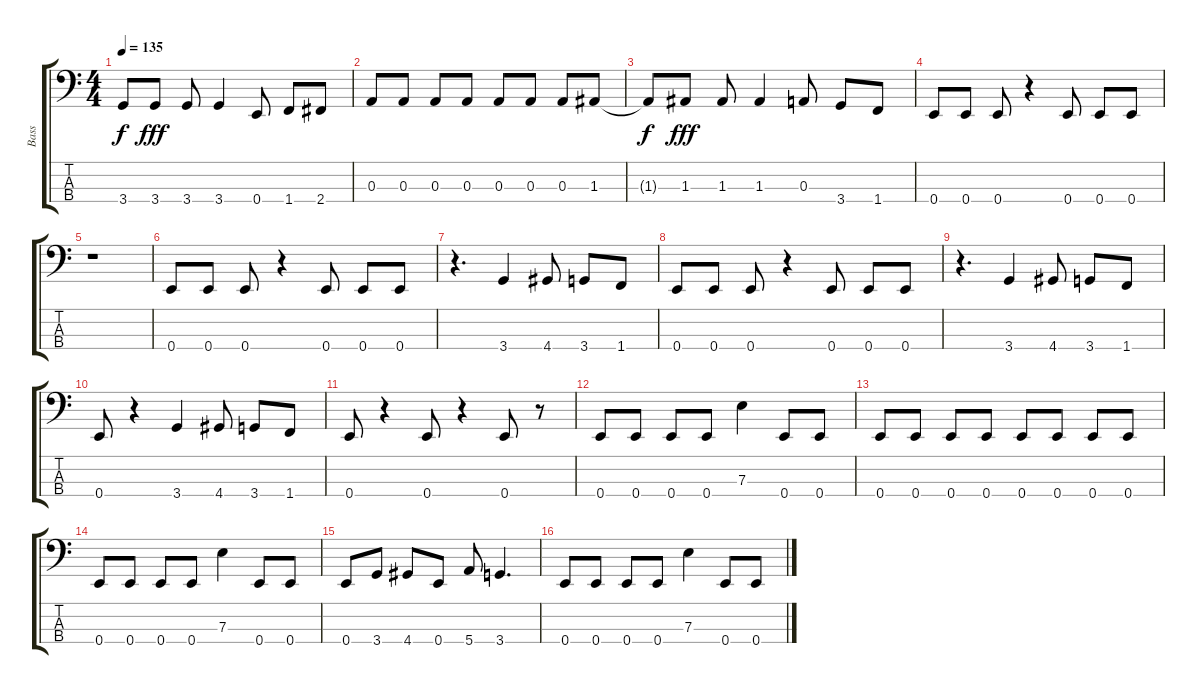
\track ("Bass                " "Bass      ") {instrument acousticbass}
\staff {score tabs}
\tuning (G2 D2 A1 E1) {hide}
\ts (4 4)
\tempo 135
\clef f4
\ks c
3.4{t}.8{dy f} 3.4.8{dy fff} 3.4.8 3.4.4 0.4.8 1.4.8 2.4.8 |
0.3.8 0.3.8 0.3.8 0.3.8 0.3.8 0.3.8 0.3.8 1.3.8 |
1.3{t}.8{dy f} 1.3.8{dy fff} 1.3.8 1.3.4 0.3.8 3.4.8 1.4.8 |
0.4.8 0.4.8 0.4.8 r.4 0.4.8 0.4.8 0.4.8 |
r.1 |
0.4.8 0.4.8 0.4.8 r.4 0.4.8 0.4.8 0.4.8 |
r.4{d} 3.4.4 4.4.8 3.4.8 1.4.8 |
0.4.8 0.4.8 0.4.8 r.4 0.4.8 0.4.8 0.4.8 |
r.4{d} 3.4.4 4.4.8 3.4.8 1.4.8 |
0.4.8 r.4 3.4.4 4.4.8 3.4.8 1.4.8 |
0.4.8 r.4 0.4.8 r.4 0.4.8 r.8 |
0.4.8 0.4.8 0.4.8 0.4.8 7.3.4 0.4.8 0.4.8 |
0.4.8 0.4.8 0.4.8 0.4.8 0.4.8 0.4.8 0.4.8 0.4.8 |
0.4.8 0.4.8 0.4.8 0.4.8 7.3.4 0.4.8 0.4.8 |
0.4.8 3.4.8 4.4.8 0.4.8 5.4.8 3.4.4{d} |
0.4.8 0.4.8 0.4.8 0.4.8 7.3.4 0.4.8 0.4.8
